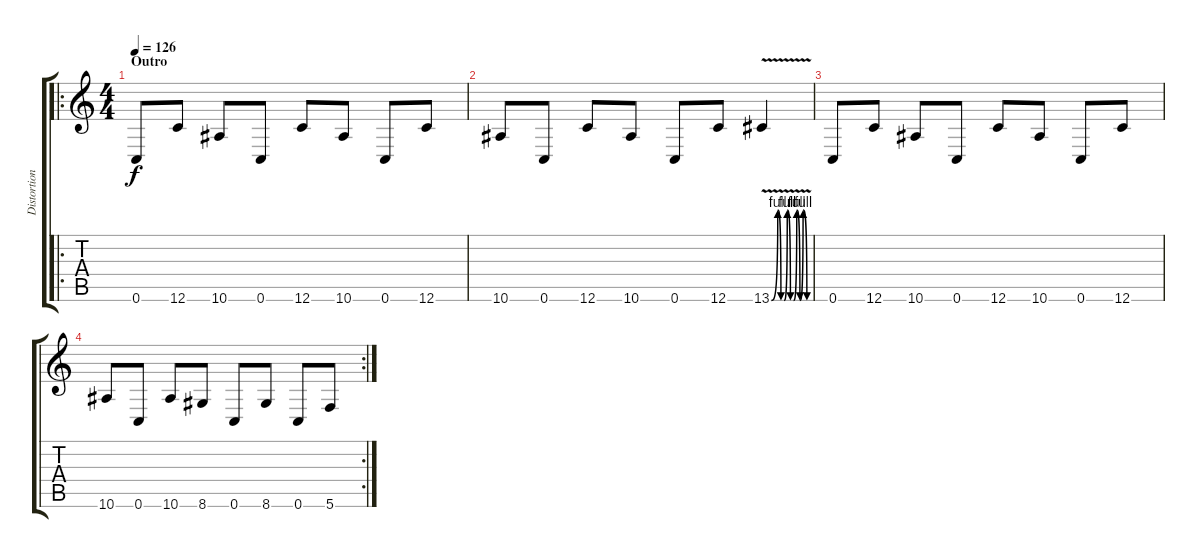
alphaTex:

\track ("Distortion Guitar 1" "Distortion") {instrument distortionguitar}
\staff {score tabs}
\tuning (D4 A3 F3 C3 G2 C2) {hide}
\ro
\ts (4 4)
\section ("" "Outro")
\tempo 126
\clef g2
\ks c
0.6.8{dy f} 12.6.8 10.6.8 0.6.8 12.6.8 10.6.8 0.6.8 12.6.8 |
10.6.8 0.6.8 12.6.8 10.6.8 0.6.8 12.6.8 13.6{be (custom 0 0 10 4 15 0 20 0 25 4 30 0 35 0 40 4 45 0 50 4 56 0 60 0) v}.4 |
0.6.8 12.6.8 10.6.8 0.6.8 12.6.8 10.6.8 0.6.8 12.6.8 |
\rc 2
10.6.8 0.6.8 10.6.8 8.6.8 0.6.8 8.6.8 0.6.8 5.6.8
